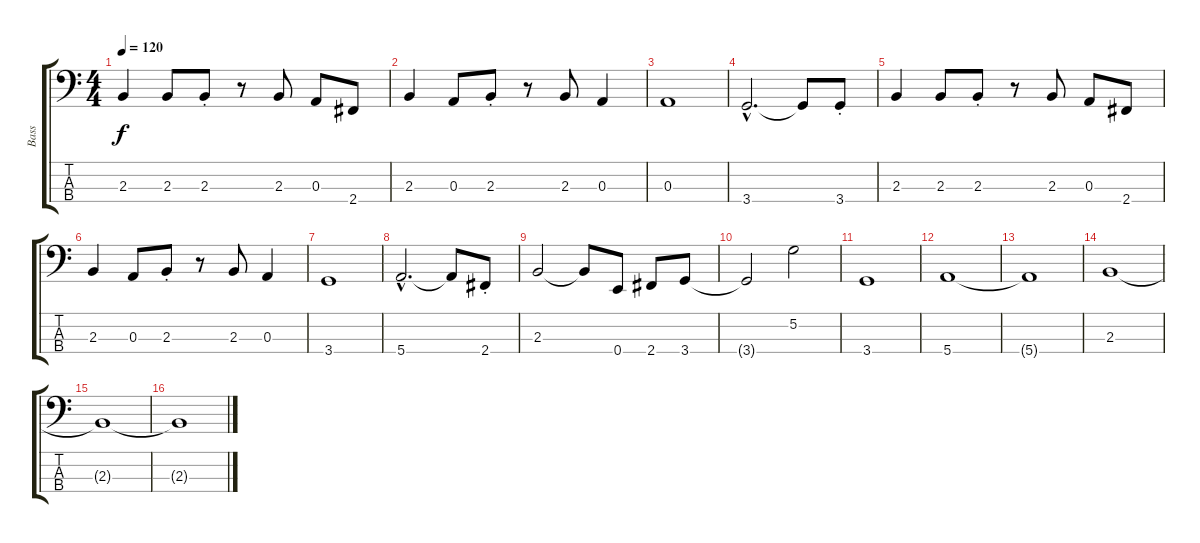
\track ("Bass" "Bass") {instrument electricbasspick}
\staff {score tabs}
\tuning (G2 D2 A1 E1) {hide}
\ts (4 4)
\tempo 120
\clef f4
\ks c
2.3.4{dy f} 2.3.8 2.3{st}.8 r.8 2.3.8 0.3.8 2.4.8 |
2.3.4 0.3.8 2.3{st}.8 r.8 2.3.8 0.3.4 |
0.3.1 |
3.4{hac}.2{d} 3.4{t}.8 3.4{st}.8 |
2.3.4 2.3.8 2.3{st}.8 r.8 2.3.8 0.3.8 2.4.8 |
2.3.4 0.3.8 2.3{st}.8 r.8 2.3.8 0.3.4 |
3.4.1 |
5.4{hac}.2{d} 5.4{t}.8 2.4{st}.8 |
2.3.2 2.3{t}.8 0.4.8 2.4.8 3.4.8 |
3.4{t}.2 5.2.2 |
3.4.1 |
5.4.1 |
5.4{t}.1 |
2.3.1 |
2.3{t}.1 |
2.3{t}.1
